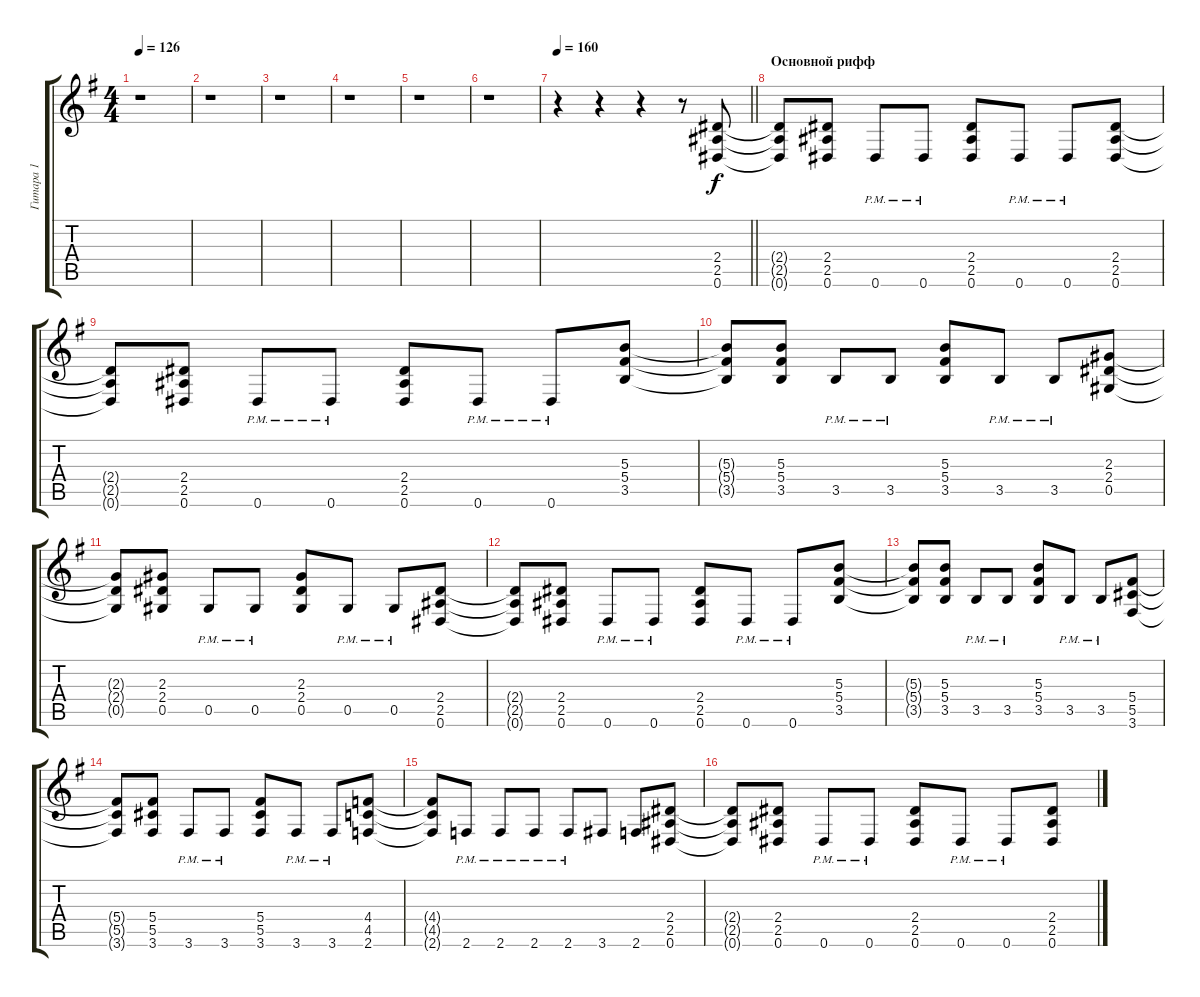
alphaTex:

\track ("Гитара 1" "Гитара 1") {instrument distortionguitar}
\staff {score tabs}
\tuning (Eb4 Bb3 Gb3 Db3 Ab2 Eb2) {hide}
\ts (4 4)
\tempo 126
\clef g2
\ks eminor
r.1{dy f} |
r.1 |
r.1 |
r.1 |
r.1 |
r.1 |
\tempo 160
\barLineRight lightlight
r.4 r.4 r.4 r.8 (2.4 2.5 0.6).8 |
\section ("" "Основной рифф")
(2.4{t} 2.5{t} 0.6{t}).8 (2.4 2.5 0.6).8 0.6{pm}.8 0.6{pm}.8 (2.4 2.5 0.6).8 0.6{pm}.8 0.6{pm}.8 (2.4 2.5 0.6).8 |
(2.4{t} 2.5{t} 0.6{t}).8 (2.4 2.5 0.6).8 0.6{pm}.8 0.6{pm}.8 (2.4 2.5 0.6).8 0.6{pm}.8 0.6{pm}.8 (5.3 5.4 3.5).8 |
(5.3{t} 5.4{t} 3.5{t}).8 (5.3 5.4 3.5).8 3.5{pm}.8 3.5{pm}.8 (5.3 5.4 3.5).8 3.5{pm}.8 3.5{pm}.8 (2.3 2.4 0.5).8 |
(2.3{t} 2.4{t} 0.5{t}).8 (2.3 2.4 0.5).8 0.5{pm}.8 0.5{pm}.8 (2.3 2.4 0.5).8 0.5{pm}.8 0.5{pm}.8 (2.4 2.5 0.6).8 |
(2.4{t} 2.5{t} 0.6{t}).8 (2.4 2.5 0.6).8 0.6{pm}.8 0.6{pm}.8 (2.4 2.5 0.6).8 0.6{pm}.8 0.6{pm}.8 (5.3 5.4 3.5).8 |
(5.3{t} 5.4{t} 3.5{t}).8 (5.3 5.4 3.5).8 3.5{pm}.8 3.5{pm}.8 (5.3 5.4 3.5).8 3.5{pm}.8 3.5{pm}.8 (5.4 5.5 3.6).8 |
(5.4{t} 5.5{t} 3.6{t}).8 (5.4 5.5 3.6).8 3.6{pm}.8 3.6{pm}.8 (5.4 5.5 3.6).8 3.6{pm}.8 3.6{pm}.8 (4.4 4.5 2.6).8 |
(4.4{t} 4.5{t} 2.6{t}).8 2.6{pm}.8 2.6{pm}.8 2.6{pm}.8 2.6{pm}.8 3.6.8 2.6.8 (2.4 2.5 0.6).8 |
(2.4{t} 2.5{t} 0.6{t}).8 (2.4 2.5 0.6).8 0.6{pm}.8 0.6{pm}.8 (2.4 2.5 0.6).8 0.6{pm}.8 0.6{pm}.8 (2.4 2.5 0.6).8
